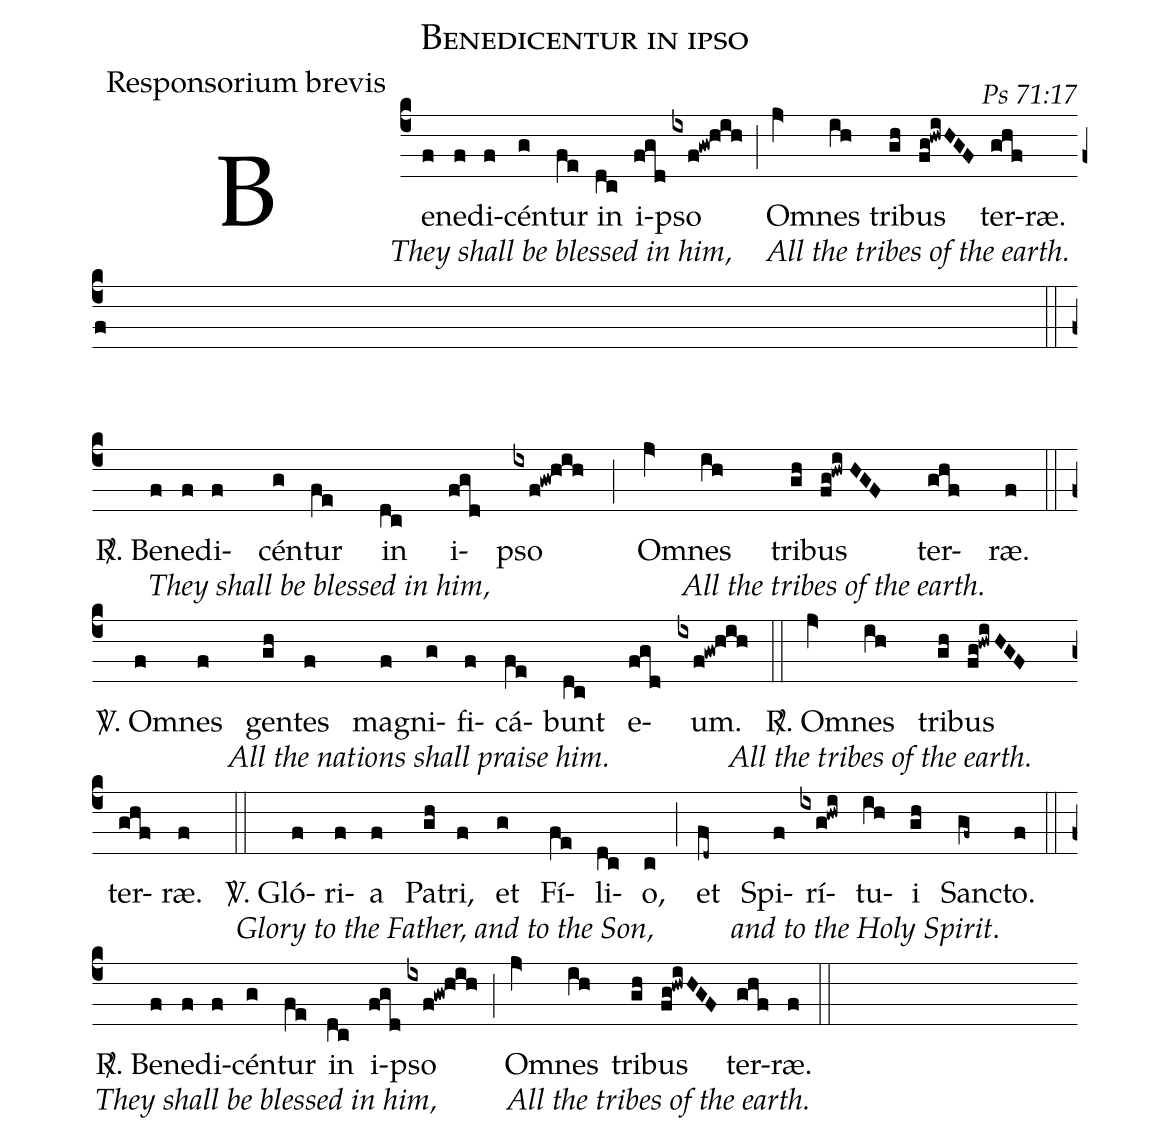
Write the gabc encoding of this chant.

name:Benedicentur in ipso;
office-part:Responsorium brevis;
commentary:Ps 71:17;
%%
(c4) Be[They shall be blessed in him,](f)ne(f)di(f)cén(g)tur(fe) in(dc) i(fgd)pso[/](ixf!gw!hih) (;) Om[All the tribes of the earth.](jV>)nes(ih) tri(gh)bus(fg!hwiHGF) ter(ghf)ræ.[/](f) (::) (z)

<sp>R/</sp>. Be[They shall be blessed in him,](f)ne(f)di(f)cén(g)tur(fe) in(dc) i(fgd)pso[/](ixf!gw!hih) (;) Om[All the tribes of the earth.](jV>)nes(ih) tri(gh)bus(fg!hwiHGF) ter(ghf)ræ.[/](f) (::) (z)

<sp>V/</sp>. Om[All the nations shall praise him.](f)nes(f) gen(gh)tes(f) ma(f)gni(g)fi(f)cá(fe)bunt(dc) e(fgd)um.[/](ixf!gw!hih) (::)

<sp>R/</sp>. Om[All the tribes of the earth.](jV>)nes(ih) tri(gh)bus[/](fg!hwiHGF) (z) ter(ghf)ræ.(f) (::)

<sp>V/</sp>. Gló[Glory to the Father, and to the Son,](f)ri(f)a(f) Pa(gh)tri,(f) et(g) Fí(fe)li(dc)o,[/](c) (;) et[and to the Holy Spirit.](fd~) Spi(f)rí(ixg!hwi)tu(ih)i(gh) San(gf~)cto.[/](f) (::) (z)

<sp>R/</sp>. Be[They shall be blessed in him,](f)ne(f)di(f)cén(g)tur(fe) in(dc) i(fgd)pso[/](ixf!gw!hih) (;) Om[All the tribes of the earth.](jV>)nes(ih) tri(gh)bus(fg!hwiHGF) ter(ghf)ræ.[/](f) (::)
